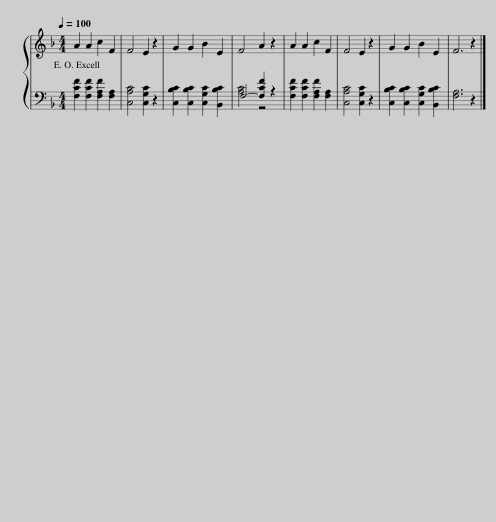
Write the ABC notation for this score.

X:1
%%score { 1 | ( 2 3 ) }
L:1/8
Q:1/4=100
M:4/4
I:linebreak $
K:F
V:1 treble
V:2 bass
V:3 bass
V:1
 A2 A2 c2 F2 | F4 E2 z2 | G2 G2 B2 E2 | F4 A2 z2 | A2 A2 c2 F2 | %5
 F4 E2 z2 | G2 G2 B2 E2 | F6 z2 |] %8
V:2
 [F,CF]2 [F,CF]2 [F,A,F]2 [F,A,]2 | [C,A,C]4 [C,G,C]2 z2 | [C,B,C]2 [C,B,C]2 [C,G,C]2 [B,,B,C]2 | F,4- [F,CF]2 z2 | [F,CF]2 [F,CF]2 [F,A,F]2 [F,A,]2 | %5
 [C,A,C]4 [C,G,C]2 z2 | [C,B,C]2 [C,B,C]2 [C,G,C]2 [B,,B,C]2 | [F,A,]6 z2 |] %8
V:3
 x8 | x8 | x8 | [A,C]4 z4 | x8 | %5
 x8 | x8 | x8 |] %8
